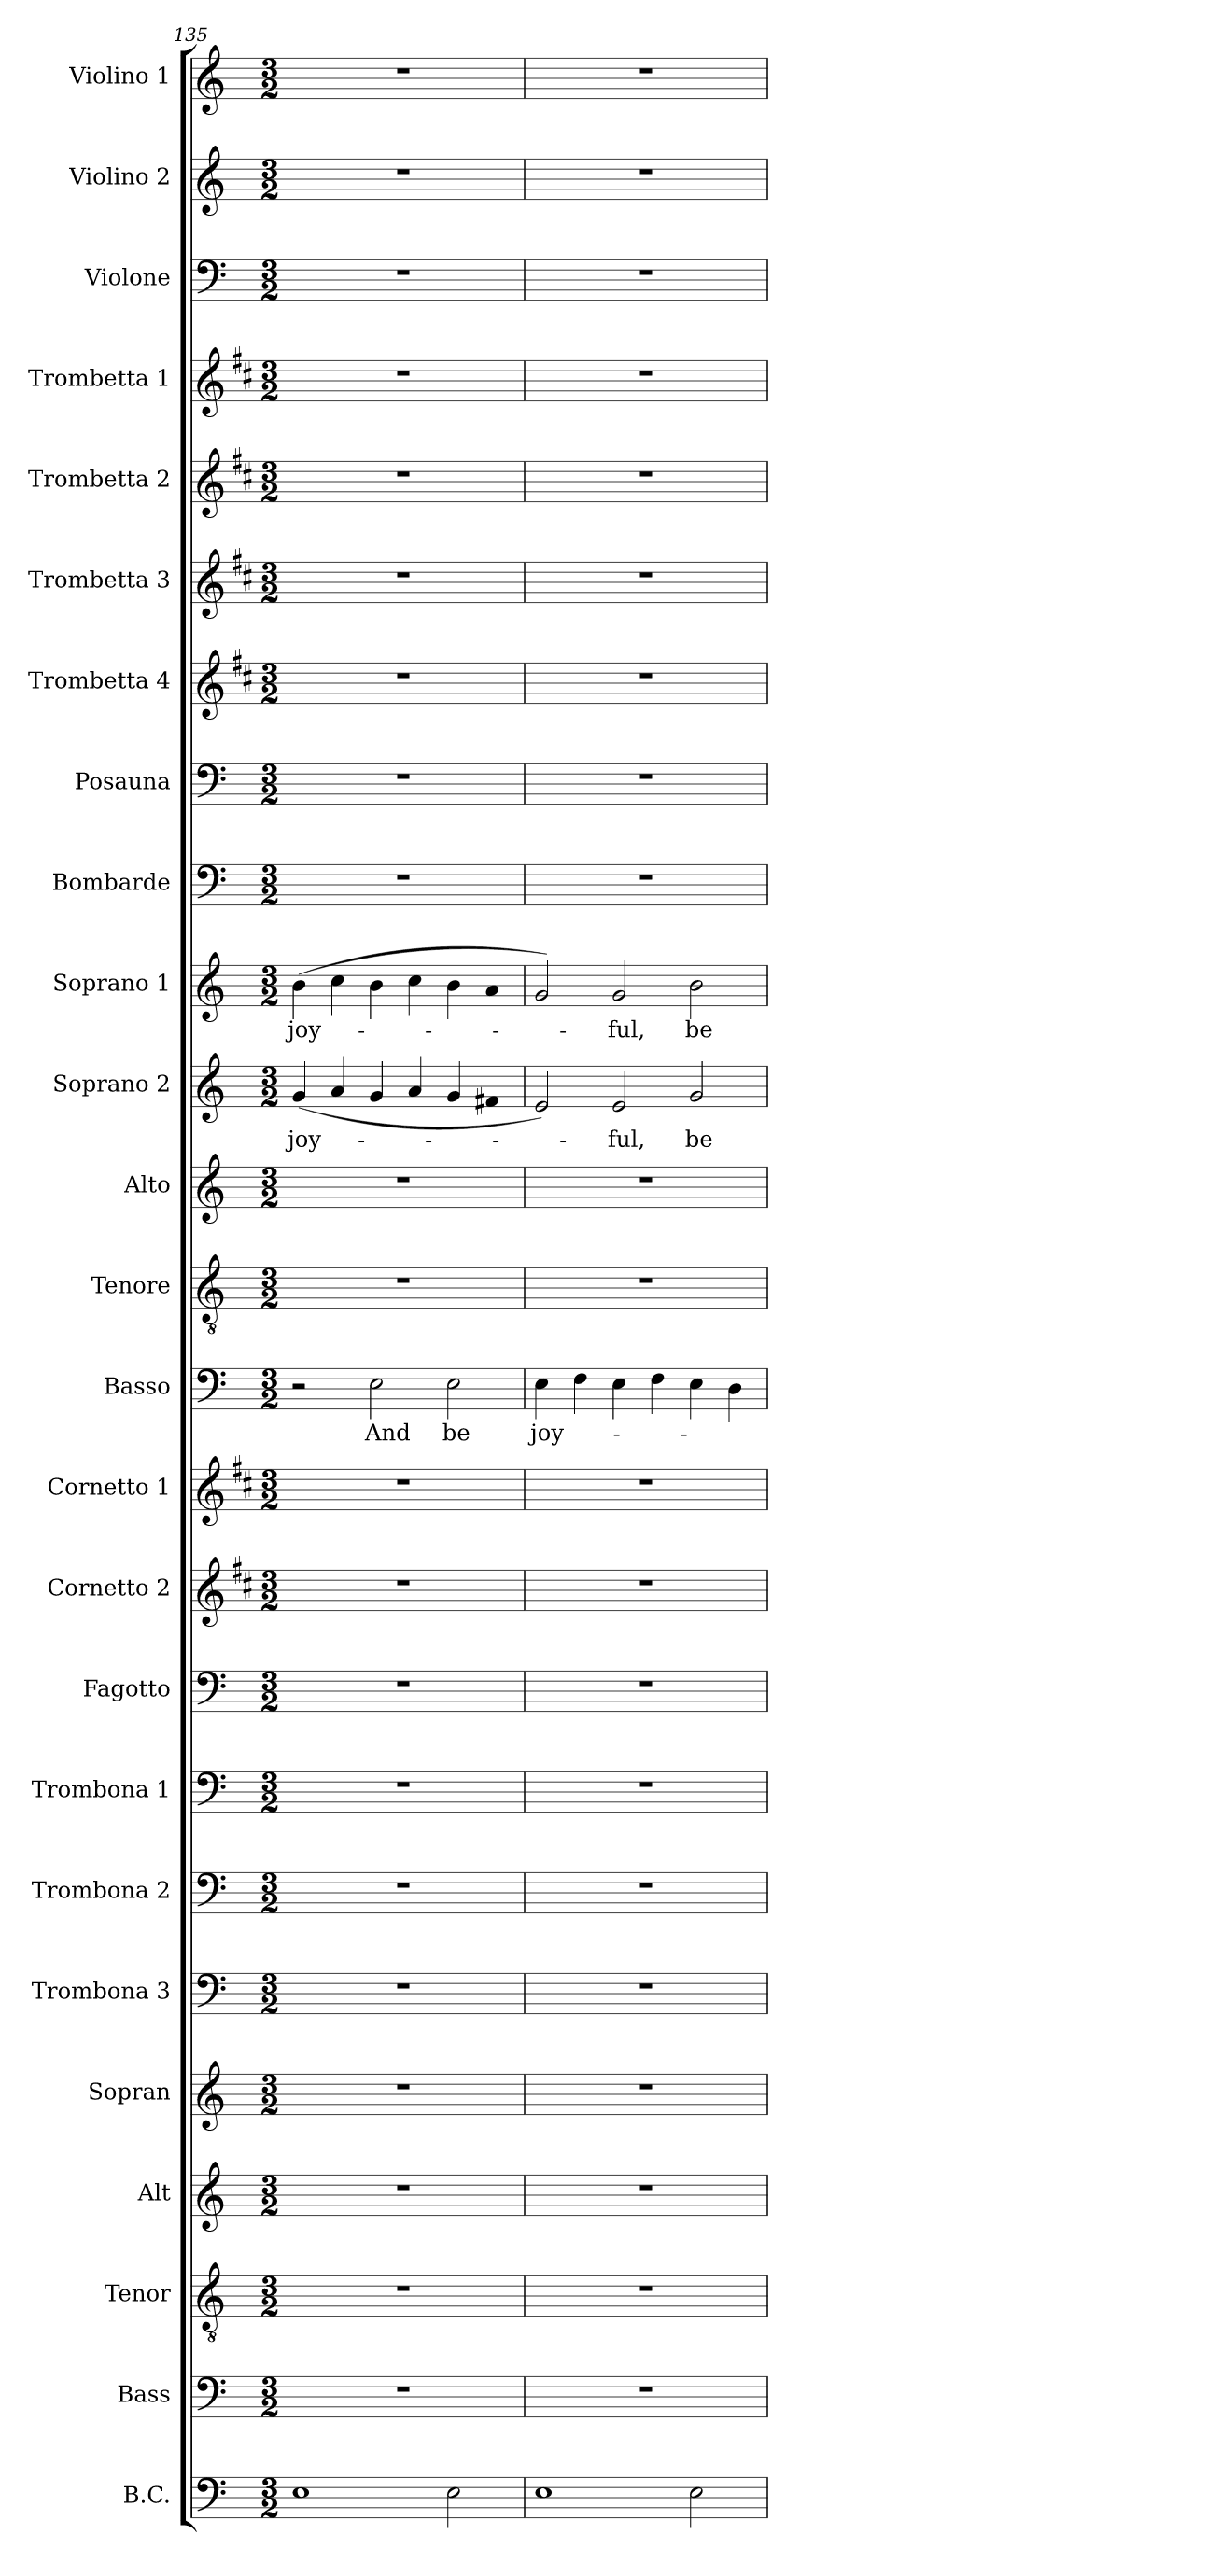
**kern	**kern	**kern	**kern	**kern	**kern	**kern	**kern	**kern	**kern	**kern	**kern	**text	**kern	**kern	**kern	**text	**kern	**text	**kern	**kern	**kern	**kern	**kern	**kern	**kern	**kern	**kern
*part25	*part24	*part23	*part22	*part21	*part20	*part19	*part18	*part17	*part16	*part15	*part14	*part14	*part13	*part12	*part11	*part11	*part10	*part10	*part9	*part8	*part7	*part6	*part5	*part4	*part3	*part2	*part1
*staff25	*staff24	*staff23	*staff22	*staff21	*staff20	*staff19	*staff18	*staff17	*staff16	*staff15	*staff14	*staff14	*staff13	*staff12	*staff11	*staff11	*staff10	*staff10	*staff9	*staff8	*staff7	*staff6	*staff5	*staff4	*staff3	*staff2	*staff1
*I"B.C.	*I"Bass	*I"Tenor	*I"Alt	*I"Sopran	*I"Trombona 3	*I"Trombona 2	*I"Trombona 1	*I"Fagotto	*I"Cornetto 2	*I"Cornetto 1	*I"Basso	*	*I"Tenore	*I"Alto	*I"Soprano 2	*	*I"Soprano 1	*	*I"Bombarde	*I"Posauna	*I"Trombetta 4	*I"Trombetta 3	*I"Trombetta 2	*I"Trombetta 1	*I"Violone	*I"Violino 2	*I"Violino 1
*I'B.C.	*I'B.	*I'T.	*I'A.	*I'S.	*I'Tbn. 2	*I'Tbn. 2	*I'Tbn. 1	*I'Fag.	*I'Cor. 2	*I'Cor. 1	*I'B.	*	*I'T.	*I'A.	*I'S.	*	*I'S.	*	*	*	*	*	*	*	*	*I'Vl. 2	*I'Vl. 1
*clefF4	*clefF4	*clefGv2	*clefG2	*clefG2	*clefF4	*clefF4	*clefF4	*clefF4	*clefG2	*clefG2	*clefF4	*	*clefGv2	*clefG2	*clefG2	*	*clefG2	*	*clefF4	*clefF4	*clefG2	*clefG2	*clefG2	*clefG2	*clefF4	*clefG2	*clefG2
*	*	*ITrd7c12	*	*	*	*	*	*	*ITrd1c2	*ITrd1c2	*	*	*ITrd7c12	*	*	*	*	*	*	*	*ITrd1c2	*ITrd1c2	*ITrd1c2	*ITrd1c2	*	*	*
*k[]	*k[]	*k[]	*k[]	*k[]	*k[]	*k[]	*k[]	*k[]	*k[]	*k[]	*k[]	*	*k[]	*k[]	*k[]	*	*k[]	*	*k[]	*k[]	*k[]	*k[]	*k[]	*k[]	*k[]	*k[]	*k[]
*C:	*C:	*C:	*C:	*C:	*C:	*C:	*C:	*C:	*C:	*C:	*C:	*	*C:	*C:	*C:	*	*C:	*	*C:	*C:	*C:	*C:	*C:	*C:	*C:	*C:	*C:
*M3/2	*M3/2	*M3/2	*M3/2	*M3/2	*M3/2	*M3/2	*M3/2	*M3/2	*M3/2	*M3/2	*M3/2	*	*M3/2	*M3/2	*M3/2	*	*M3/2	*	*M3/2	*M3/2	*M3/2	*M3/2	*M3/2	*M3/2	*M3/2	*M3/2	*M3/2
=135	=135	=135	=135	=135	=135	=135	=135	=135	=135	=135	=135	=135	=135	=135	=135	=135	=135	=135	=135	=135	=135	=135	=135	=135	=135	=135	=135
!	!LO:N:vis=1	!LO:N:vis=1	!LO:N:vis=1	!LO:N:vis=1	!LO:N:vis=1	!LO:N:vis=1	!LO:N:vis=1	!LO:N:vis=1	!LO:N:vis=1	!LO:N:vis=1	!	!	!LO:N:vis=1	!LO:N:vis=1	!	!	!	!	!	!	!	!	!	!	!	!	!
!	!	!	!	!	!	!	!	!	!	!	!	!	!	!	!	!LO:LY:b:color=#000000	!	!	!	!	!	!	!	!	!	!	!
!	!	!	!	!	!	!	!	!	!	!	!	!	!	!	!	!	!	!LO:LY:b:color=#000000	!LO:N:vis=1	!LO:N:vis=1	!LO:N:vis=1	!LO:N:vis=1	!LO:N:vis=1	!LO:N:vis=1	!LO:N:vis=1	!LO:N:vis=1	!LO:N:vis=1
1Ei	1.r	1.r	1.r	1.r	1.r	1.r	1.r	1.r	1.r	1.r	2r	.	1.r	1.r	(4gi/	joy-	(4bi\	joy-	1.r	1.r	1.r	1.r	1.r	1.r	1.r	1.r	1.r
.	.	.	.	.	.	.	.	.	.	.	.	.	.	.	4ai/	.	4cci\	.	.	.	.	.	.	.	.	.	.
!	!	!	!	!	!	!	!	!	!	!	!	!LO:LY:b:color=#000000	!	!	!	!	!	!	!	!	!	!	!	!	!	!	!
.	.	.	.	.	.	.	.	.	.	.	2Ei\	And	.	.	4gi/	.	4bi\	.	.	.	.	.	.	.	.	.	.
.	.	.	.	.	.	.	.	.	.	.	.	.	.	.	4ai/	.	4cci\	.	.	.	.	.	.	.	.	.	.
!	!	!	!	!	!	!	!	!	!	!	!	!LO:LY:b:color=#000000	!	!	!	!	!	!	!	!	!	!	!	!	!	!	!
2Ei\	.	.	.	.	.	.	.	.	.	.	2Ei\	be	.	.	4gi/	.	4bi\	.	.	.	.	.	.	.	.	.	.
.	.	.	.	.	.	.	.	.	.	.	.	.	.	.	4f#Xi/	.	4ai/	.	.	.	.	.	.	.	.	.	.
=136	=136	=136	=136	=136	=136	=136	=136	=136	=136	=136	=136	=136	=136	=136	=136	=136	=136	=136	=136	=136	=136	=136	=136	=136	=136	=136	=136
!	!LO:N:vis=1	!LO:N:vis=1	!LO:N:vis=1	!LO:N:vis=1	!LO:N:vis=1	!LO:N:vis=1	!LO:N:vis=1	!LO:N:vis=1	!LO:N:vis=1	!LO:N:vis=1	!	!	!	!	!	!	!	!	!	!	!	!	!	!	!	!	!
!	!	!	!	!	!	!	!	!	!	!	!	!LO:LY:b:color=#000000	!LO:N:vis=1	!LO:N:vis=1	!	!	!	!	!LO:N:vis=1	!LO:N:vis=1	!LO:N:vis=1	!LO:N:vis=1	!LO:N:vis=1	!LO:N:vis=1	!LO:N:vis=1	!LO:N:vis=1	!LO:N:vis=1
1Ei	1.r	1.r	1.r	1.r	1.r	1.r	1.r	1.r	1.r	1.r	4Ei\	joy-	1.r	1.r	2ei/)	.	2gi/)	.	1.r	1.r	1.r	1.r	1.r	1.r	1.r	1.r	1.r
.	.	.	.	.	.	.	.	.	.	.	4Fi\	.	.	.	.	.	.	.	.	.	.	.	.	.	.	.	.
!	!	!	!	!	!	!	!	!	!	!	!	!	!	!	!	!LO:LY:b:color=#000000	!	!	!	!	!	!	!	!	!	!	!
!	!	!	!	!	!	!	!	!	!	!	!	!	!	!	!	!	!	!LO:LY:b:color=#000000	!	!	!	!	!	!	!	!	!
.	.	.	.	.	.	.	.	.	.	.	4Ei\	.	.	.	2ei/	-ful,	2gi/	-ful,	.	.	.	.	.	.	.	.	.
.	.	.	.	.	.	.	.	.	.	.	4Fi\	.	.	.	.	.	.	.	.	.	.	.	.	.	.	.	.
!	!	!	!	!	!	!	!	!	!	!	!	!	!	!	!	!LO:LY:b:color=#000000	!	!	!	!	!	!	!	!	!	!	!
!	!	!	!	!	!	!	!	!	!	!	!	!	!	!	!	!	!	!LO:LY:b:color=#000000	!	!	!	!	!	!	!	!	!
2Ei\	.	.	.	.	.	.	.	.	.	.	4Ei\	.	.	.	2gi/	be	2bi\	be	.	.	.	.	.	.	.	.	.
.	.	.	.	.	.	.	.	.	.	.	4Di\	.	.	.	.	.	.	.	.	.	.	.	.	.	.	.	.
=	=	=	=	=	=	=	=	=	=	=	=	=	=	=	=	=	=	=	=	=	=	=	=	=	=	=	=
*-	*-	*-	*-	*-	*-	*-	*-	*-	*-	*-	*-	*-	*-	*-	*-	*-	*-	*-	*-	*-	*-	*-	*-	*-	*-	*-	*-
